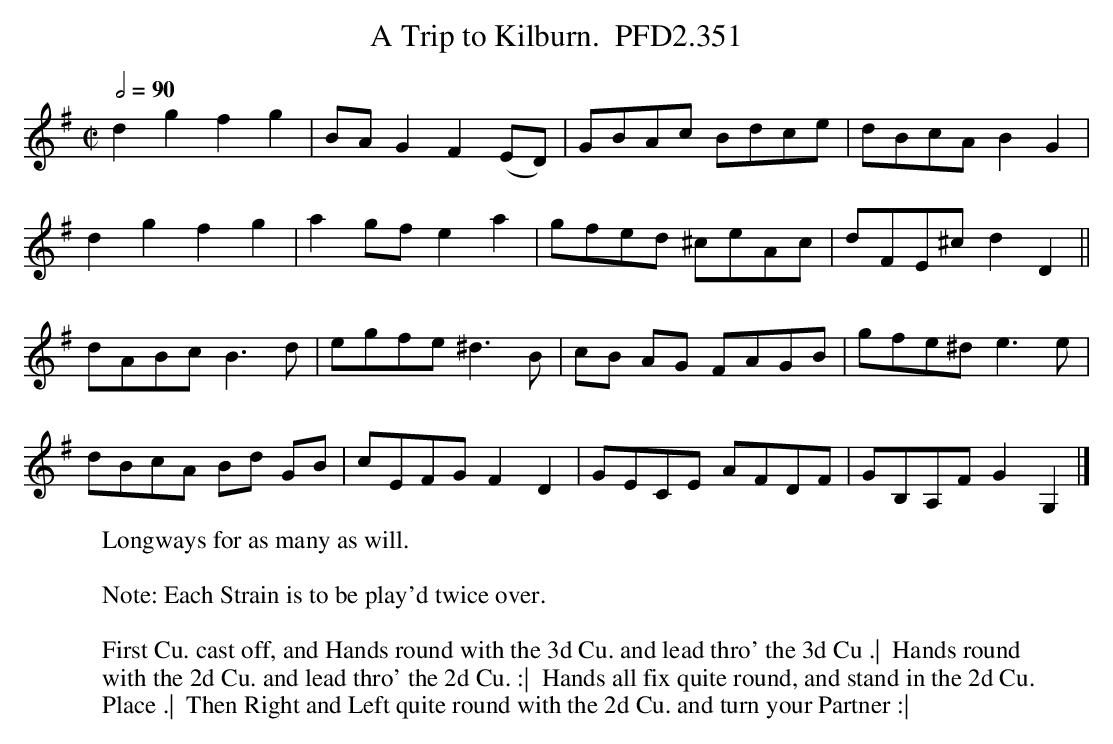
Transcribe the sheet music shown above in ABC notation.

X:1
T:Trip to Kilburn.  PFD2.351, A
W:Longways for as many as will.
L:1/4
M:C|
Q:1/2=90
K:G
dgfg|B/A/ GF (E/D/)|G/B/A/c/ B/d/c/e/|d/B/c/A/ BG|
dgfg|a g/f/ ea|g/f/e/d/ ^c/e/A/c/|d/F/E/^c/ dD||
d/A/B/c/ B>d|e/g/f/e/ ^d>B|c/B/ A/G/ F/A/G/B/|g/f/e/^d/ e>e|
d/B/c/A/ B/d/ G/B/|c/E/F/G/ FD|G/E/C/E/ A/F/D/F/|G/B,/A,/F/ GG, |]
W:
W: Note: Each Strain is to be play'd twice over.
W:
W: First Cu. cast off, \and Hands round with the 3d Cu. and lead thro' the 3d Cu .|  Hands round
W: with the 2d Cu. and lead thro' the 2d Cu. :|  Hands all fix quite round, and stand in the 2d Cu.
W: Place .|  Then Right and Left quite round with the 2d Cu. and turn your Partner :|
